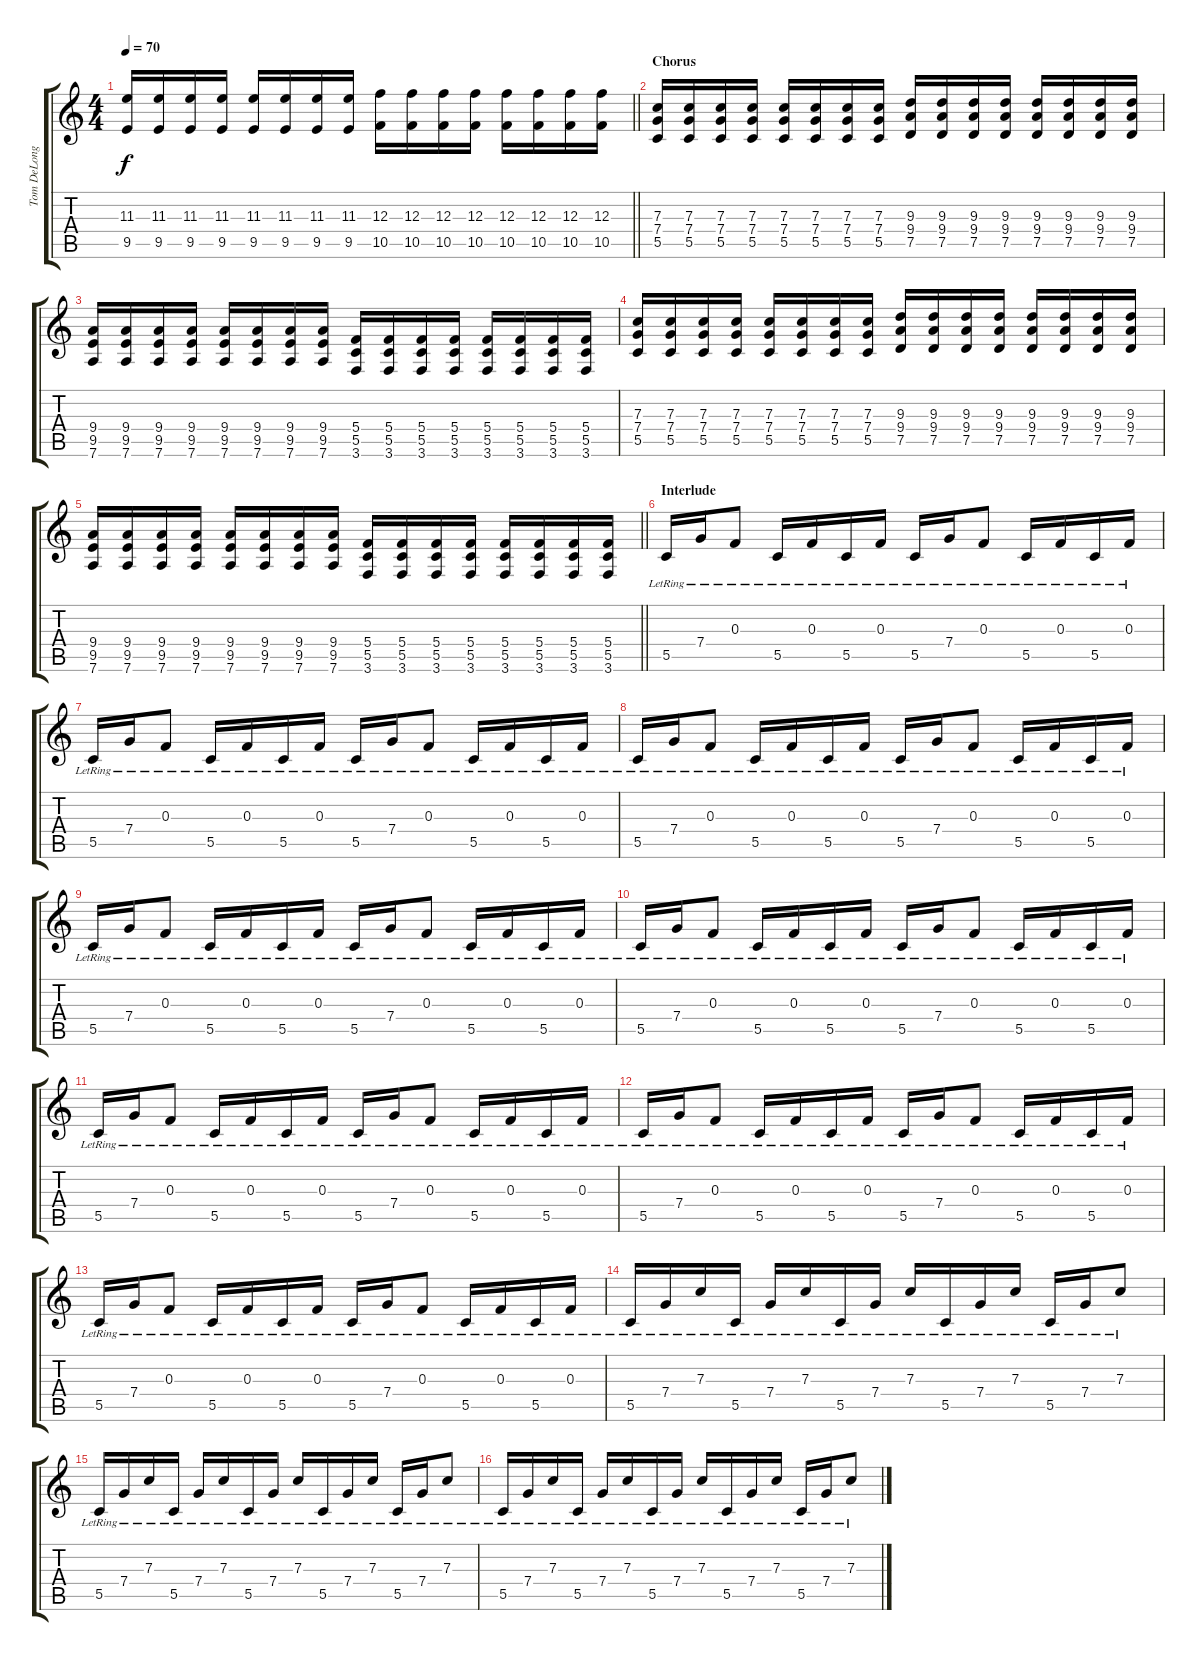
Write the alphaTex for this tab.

\track ("Tom DeLonge (Down 1 Step)" "Tom DeLong") {instrument distortionguitar}
\staff {score tabs}
\tuning (D4 A3 F3 C3 G2 D2) {hide}
\ts (4 4)
\tempo 70
\clef g2
\barLineRight lightlight
\ks c
(11.3 9.5).16{dy f} (11.3 9.5).16 (11.3 9.5).16 (11.3 9.5).16 (11.3 9.5).16 (11.3 9.5).16 (11.3 9.5).16 (11.3 9.5).16 (12.3 10.5).16 (12.3 10.5).16 (12.3 10.5).16 (12.3 10.5).16 (12.3 10.5).16 (12.3 10.5).16 (12.3 10.5).16 (12.3 10.5).16 |
\section ("" "Chorus")
(7.3 7.4 5.5).16 (7.3 7.4 5.5).16 (7.3 7.4 5.5).16 (7.3 7.4 5.5).16 (7.3 7.4 5.5).16 (7.3 7.4 5.5).16 (7.3 7.4 5.5).16 (7.3 7.4 5.5).16 (9.3 9.4 7.5).16 (9.3 9.4 7.5).16 (9.3 9.4 7.5).16 (9.3 9.4 7.5).16 (9.3 9.4 7.5).16 (9.3 9.4 7.5).16 (9.3 9.4 7.5).16 (9.3 9.4 7.5).16 |
(9.4 9.5 7.6).16 (9.4 9.5 7.6).16 (9.4 9.5 7.6).16 (9.4 9.5 7.6).16 (9.4 9.5 7.6).16 (9.4 9.5 7.6).16 (9.4 9.5 7.6).16 (9.4 9.5 7.6).16 (5.4 5.5 3.6).16 (5.4 5.5 3.6).16 (5.4 5.5 3.6).16 (5.4 5.5 3.6).16 (5.4 5.5 3.6).16 (5.4 5.5 3.6).16 (5.4 5.5 3.6).16 (5.4 5.5 3.6).16 |
(7.3 7.4 5.5).16 (7.3 7.4 5.5).16 (7.3 7.4 5.5).16 (7.3 7.4 5.5).16 (7.3 7.4 5.5).16 (7.3 7.4 5.5).16 (7.3 7.4 5.5).16 (7.3 7.4 5.5).16 (9.3 9.4 7.5).16 (9.3 9.4 7.5).16 (9.3 9.4 7.5).16 (9.3 9.4 7.5).16 (9.3 9.4 7.5).16 (9.3 9.4 7.5).16 (9.3 9.4 7.5).16 (9.3 9.4 7.5).16 |
\barLineRight lightlight
(9.4 9.5 7.6).16 (9.4 9.5 7.6).16 (9.4 9.5 7.6).16 (9.4 9.5 7.6).16 (9.4 9.5 7.6).16 (9.4 9.5 7.6).16 (9.4 9.5 7.6).16 (9.4 9.5 7.6).16 (5.4 5.5 3.6).16 (5.4 5.5 3.6).16 (5.4 5.5 3.6).16 (5.4 5.5 3.6).16 (5.4 5.5 3.6).16 (5.4 5.5 3.6).16 (5.4 5.5 3.6).16 (5.4 5.5 3.6).16 |
\section ("" "Interlude")
5.5{lr}.16{instrument electricguitarclean} 7.4{lr}.16 0.3{lr}.8 5.5{lr}.16 0.3{lr}.16 5.5{lr}.16 0.3{lr}.16 5.5{lr}.16{instrument electricguitarclean} 7.4{lr}.16 0.3{lr}.8 5.5{lr}.16 0.3{lr}.16 5.5{lr}.16 0.3{lr}.16 |
5.5{lr}.16{instrument electricguitarclean} 7.4{lr}.16 0.3{lr}.8 5.5{lr}.16 0.3{lr}.16 5.5{lr}.16 0.3{lr}.16 5.5{lr}.16{instrument electricguitarclean} 7.4{lr}.16 0.3{lr}.8 5.5{lr}.16 0.3{lr}.16 5.5{lr}.16 0.3{lr}.16 |
5.5{lr}.16{instrument electricguitarclean} 7.4{lr}.16 0.3{lr}.8 5.5{lr}.16 0.3{lr}.16 5.5{lr}.16 0.3{lr}.16 5.5{lr}.16{instrument electricguitarclean} 7.4{lr}.16 0.3{lr}.8 5.5{lr}.16 0.3{lr}.16 5.5{lr}.16 0.3{lr}.16 |
5.5{lr}.16{instrument electricguitarclean} 7.4{lr}.16 0.3{lr}.8 5.5{lr}.16 0.3{lr}.16 5.5{lr}.16 0.3{lr}.16 5.5{lr}.16{instrument electricguitarclean} 7.4{lr}.16 0.3{lr}.8 5.5{lr}.16 0.3{lr}.16 5.5{lr}.16 0.3{lr}.16 |
5.5{lr}.16{instrument electricguitarclean} 7.4{lr}.16 0.3{lr}.8 5.5{lr}.16 0.3{lr}.16 5.5{lr}.16 0.3{lr}.16 5.5{lr}.16{instrument electricguitarclean} 7.4{lr}.16 0.3{lr}.8 5.5{lr}.16 0.3{lr}.16 5.5{lr}.16 0.3{lr}.16 |
5.5{lr}.16{instrument electricguitarclean} 7.4{lr}.16 0.3{lr}.8 5.5{lr}.16 0.3{lr}.16 5.5{lr}.16 0.3{lr}.16 5.5{lr}.16{instrument electricguitarclean} 7.4{lr}.16 0.3{lr}.8 5.5{lr}.16 0.3{lr}.16 5.5{lr}.16 0.3{lr}.16 |
5.5{lr}.16{instrument electricguitarclean} 7.4{lr}.16 0.3{lr}.8 5.5{lr}.16 0.3{lr}.16 5.5{lr}.16 0.3{lr}.16 5.5{lr}.16{instrument electricguitarclean} 7.4{lr}.16 0.3{lr}.8 5.5{lr}.16 0.3{lr}.16 5.5{lr}.16 0.3{lr}.16 |
5.5{lr}.16{instrument electricguitarclean} 7.4{lr}.16 0.3{lr}.8 5.5{lr}.16 0.3{lr}.16 5.5{lr}.16 0.3{lr}.16 5.5{lr}.16{instrument electricguitarclean} 7.4{lr}.16 0.3{lr}.8 5.5{lr}.16 0.3{lr}.16 5.5{lr}.16 0.3{lr}.16 |
5.5{lr}.16 7.4{lr}.16 7.3{lr}.16 5.5{lr}.16 7.4{lr}.16 7.3{lr}.16 5.5{lr}.16 7.4{lr}.16 7.3{lr}.16 5.5{lr}.16 7.4{lr}.16 7.3{lr}.16 5.5{lr}.16 7.4{lr}.16 7.3{lr}.8 |
5.5{lr}.16 7.4{lr}.16 7.3{lr}.16 5.5{lr}.16 7.4{lr}.16 7.3{lr}.16 5.5{lr}.16 7.4{lr}.16 7.3{lr}.16 5.5{lr}.16 7.4{lr}.16 7.3{lr}.16 5.5{lr}.16 7.4{lr}.16 7.3{lr}.8 |
5.5{lr}.16 7.4{lr}.16 7.3{lr}.16 5.5{lr}.16 7.4{lr}.16 7.3{lr}.16 5.5{lr}.16 7.4{lr}.16 7.3{lr}.16 5.5{lr}.16 7.4{lr}.16 7.3{lr}.16 5.5{lr}.16 7.4{lr}.16 7.3{lr}.8
